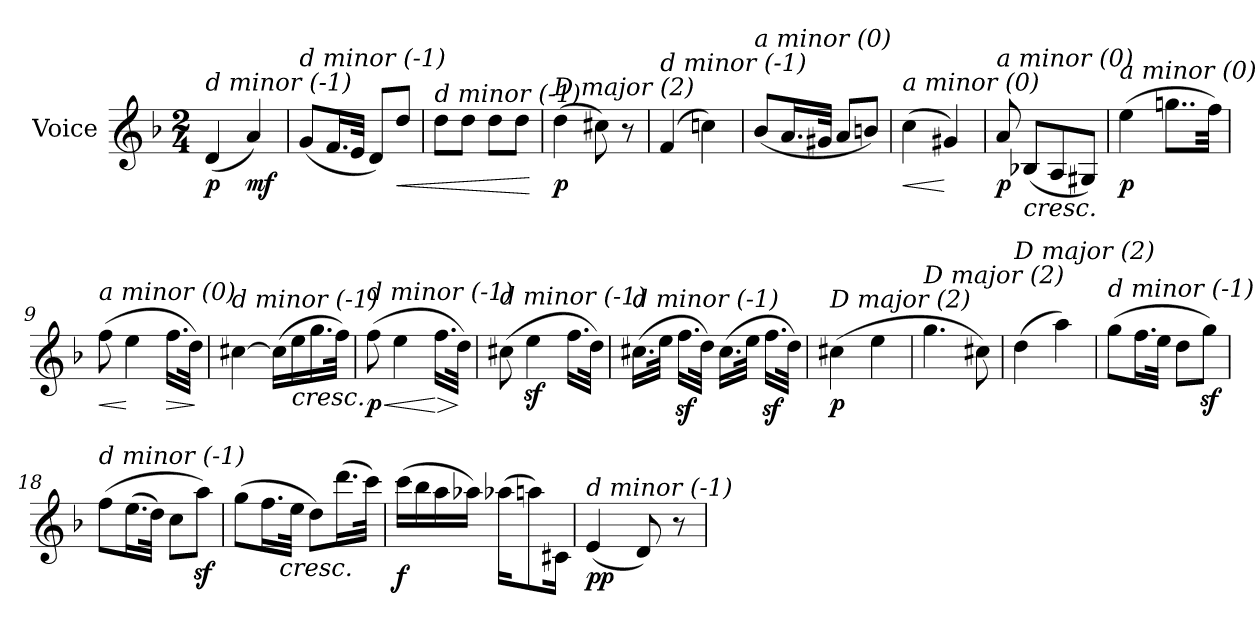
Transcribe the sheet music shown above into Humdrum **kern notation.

**kern	**dynam
*part1	*part1
*staff1	*staff1
*I"Voice	*
*clefG2	*
*k[b-]	*
*F:	*
*M2/4	*
*MM120	*
=	=
!LO:TX:i:t=d minor (-1)	!
!	!LO:DY:b
(<4d/	p
!	!LO:DY:b
4a/)	mf
=1	=1
!LO:TX:i:t=d minor (-1)	!
(<8g/L	.
16.f/L	.
32e/JJk	.
8d/L)	.
!	!LO:HP:b
8dd/J	<
=2	=2
!LO:TX:i:t=d minor (-1)	!
8dd\L	.
8dd\J	.
8dd\L	.
8dd\J	.
.	[
=3	=3
!LO:TX:i:t=D major (2)	!
!	!LO:DY:b
(>4dd\	p
8cc#X\)	.
8r	.
=4	=4
!LO:TX:i:t=d minor (-1)	!
(>4f/	.
4ccn\)	.
=5	=5
!LO:TX:i:t=a minor (0)	!
(<8b-/L	.
16.a/L	.
32g#X/JJk	.
8a/L	.
8bn/J)	.
!!LO:LB:g=z
=6	=6
!LO:TX:i:t=a minor (0)	!
!	!LO:HP:b
(>4cc\	<
4g#X/)	[
=7	=7
!LO:TX:i:t=a minor (0)	!
!	!LO:DY:b
8a/	p
!LO:TX:b:i:t=cresc.	!
(<8B-X/L	.
8A/	.
8G#X/J)	.
=8	=8
!LO:TX:i:t=a minor (0)	!
!	!LO:DY:b
(>4ee\	p
8..ggn\L	.
32ff\Jkk)	.
=9	=9
!LO:TX:i:t=a minor (0)	!
!	!LO:HP:b
(>8ff\	<
4ee\	[
!	!LO:HP:b
16.ff\LL	>
32dd\JJk)	.
.	]
=10	=10
!LO:TX:i:t=d minor (-1)	!
[4cc#X\	.
(>16cc#\LL]	.
!LO:TX:b:i:t=cresc.	!
16ee\	.
16.gg\	.
32ff\JJk)	.
!!LO:LB:g=z
=11	=11
!LO:TX:i:t=d minor (-1)	!
!	!LO:HP:b
!	!LO:DY:n=1:b
(>8ff\	< p
4ee\	.
!	!LO:HP:n=1:b
16.ff\LL	[ >
32dd\JJk)	]
=12	=12
!LO:TX:i:t=d minor (-1)	!
(>8cc#X\	.
4eez<\	.
16.ff\LL	.
32dd\JJk)	.
=13	=13
!LO:TX:i:t=d minor (-1)	!
(>16.cc#X\LL	.
32ee\JJk	.
16.ffz<\LL	.
32dd\JJk)	.
(>16.cc#\LL	.
32ee\JJk	.
16.ffz<\LL	.
32dd\JJk)	.
=14	=14
!LO:TX:i:t=D major (2)	!
!	!LO:DY:b
(>4cc#X\	p
4ee\	.
=15	=15
!LO:TX:i:t=D major (2)	!
4.gg\	.
8cc#\)	.
!!LO:LB:g=z
=16	=16
!LO:TX:i:t=D major (2)	!
(>4dd\	.
4aa\)	.
=17	=17
!LO:TX:i:t=d minor (-1)	!
(>8gg\L	.
16.ff\L	.
32ee\JJk	.
8dd\L	.
8ggz<\J)	.
=18	=18
!LO:TX:i:t=d minor (-1)	!
(>8ff\L	.
(<16.ee\L	.
32dd\JJk)	.
8cc\L	.
8aaz<\J)	.
=19	=19
!LO:TX:i:t=d minor (-1)	!
*^	*
(>8gg\L	8.ryy	.
16.ff\L	.	.
!	!LO:TX:b:i:t=cresc.	!
.	4ryy	.
32ee\JJk	.	.
8dd\L)	.	.
(>16.ddd\L	.	.
.	16ryy	.
32ccc\JJk)	.	.
=20	=20	=20
!LO:TX:i:t=d minor (-1)	!	!
!	!	!LO:DY:b
*v	*v	*
(>16ccc\LL	f
16bb-\	.
16aa\	.
16aa-Xi\JJ)	.
(>16aa-Xi\KL	.
8aa\)	.
16c#X\Jk	.
=21	=21
!LO:TX:i:t=d minor (-1)	!
!	!LO:DY:b
!	!LO:DY:n=1:b
(<4e/	p p
8d/)	.
8r	.
=	=
*-	*-
